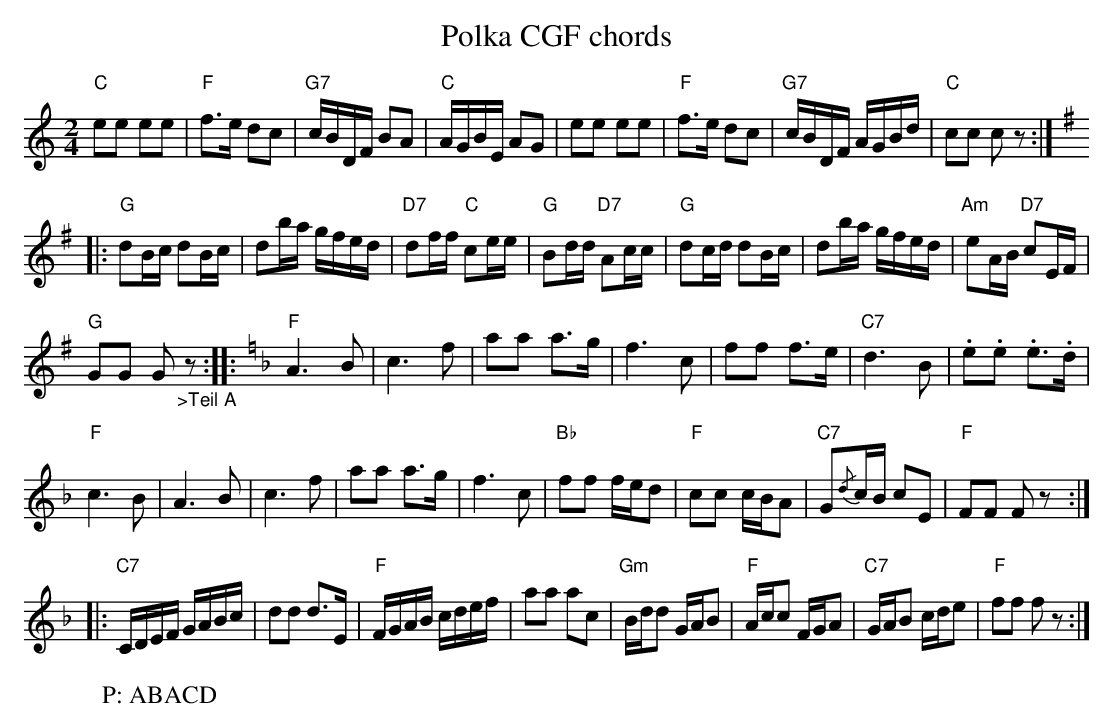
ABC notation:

X:1
T: Polka CGF chords
M:2/4
L:1/8
K:C %%MIDI gchordon
"C"ee ee | "F"f>e dc | "G7"c/B/D/F/ BA | "C"A/G/B/E/ AG | ee ee | "F"f>e dc | "G7"c/B/D/F/ A/G/B/d/ | "C"cc cz :|  [K:G]
 |: "G"dB/c/ dB/c/ | db/a/ g/f/e/d/ | "D7"df/f/ "C"ce/e/ | "G"Bd/d/ "D7"Ac/c/ | "G"dc/d/ dB/c/ | db/a/ g/f/e/d/ | "Am"eA/B/ "D7"cE/F/ |
"G"GG G"_>Teil A"z [K:F] ::  "F"A3B | c3f | aa a>g | f3c | ff f>e | "C7"d3B | .e.e .e>.d |
"F"c3B | A3B | c3f | aa a>g | f3c | "Bb"ff f/e/d | "F"cc c/B/A | "C7"G{/d}c/B/ cE | "F"FF Fz :|
|:  [L:1/16] "C7"CDEF GABc | d2d2 d3E |  "F"FGAB cdef |  a2a2  a2c2 | "Gm"Bdd2 GAB2 | "F"Acc2 FGA2 | "C7"GAB2 cde2 | "F"f2f2 f2z2 :|
W:P: ABACD
